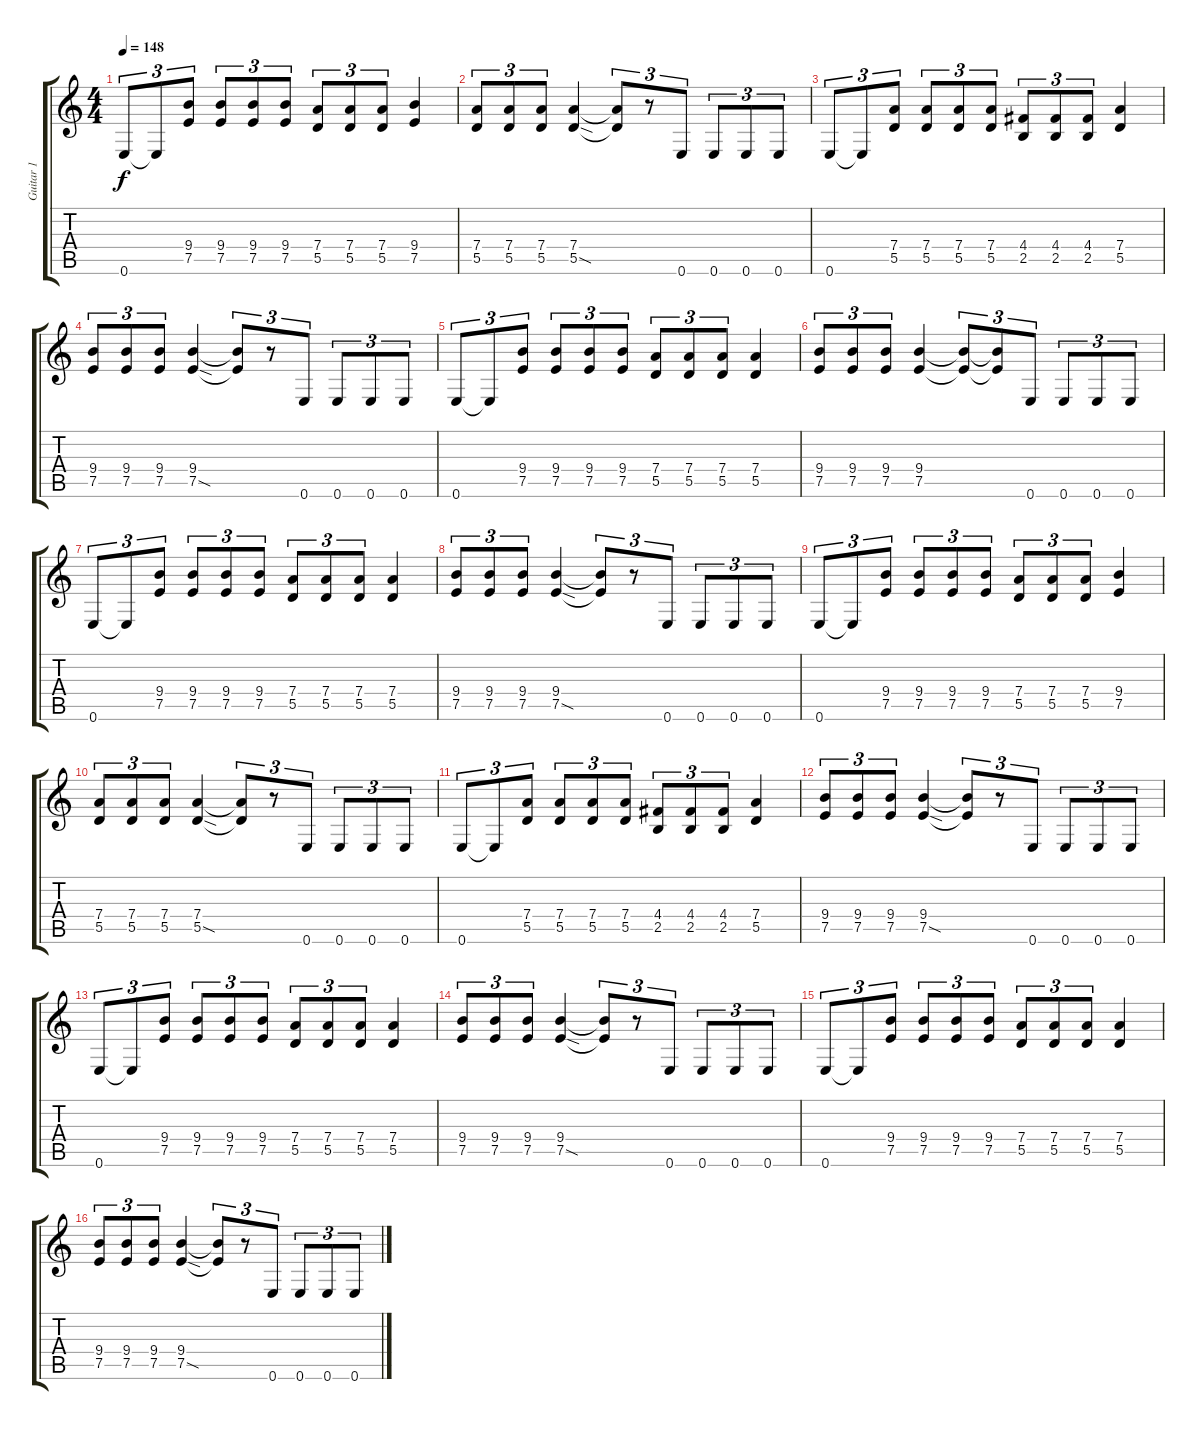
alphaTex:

\track ("Guitar 1" "Guitar 1") {instrument distortionguitar}
\staff {score tabs}
\tuning (E4 B3 G3 D3 A2 E2) {hide}
\ts (4 4)
\tempo 148
\clef g2
\ks c
0.6.8{tu (3 2) dy f} 0.6{t}.8{tu (3 2)} (9.4 7.5).8{tu (3 2)} (9.4 7.5).8{tu (3 2)} (9.4 7.5).8{tu (3 2)} (9.4 7.5).8{tu (3 2)} (7.4 5.5).8{tu (3 2)} (7.4 5.5).8{tu (3 2)} (7.4 5.5).8{tu (3 2)} (9.4 7.5).4 |
(7.4 5.5).8{tu (3 2)} (7.4 5.5).8{tu (3 2)} (7.4 5.5).8{tu (3 2)} (7.4 5.5{sod}).4 (7.4{t} 5.5{t}).8{tu (3 2)} r.8{tu (3 2)} 0.6.8{tu (3 2)} 0.6.8{tu (3 2)} 0.6.8{tu (3 2)} 0.6.8{tu (3 2)} |
0.6.8{tu (3 2)} 0.6{t}.8{tu (3 2)} (7.4 5.5).8{tu (3 2)} (7.4 5.5).8{tu (3 2)} (7.4 5.5).8{tu (3 2)} (7.4 5.5).8{tu (3 2)} (4.4 2.5).8{tu (3 2)} (4.4 2.5).8{tu (3 2)} (4.4 2.5).8{tu (3 2)} (7.4 5.5).4 |
(9.4 7.5).8{tu (3 2)} (9.4 7.5).8{tu (3 2)} (9.4 7.5).8{tu (3 2)} (9.4 7.5{sod}).4 (9.4{t} 7.5{t}).8{tu (3 2)} r.8{tu (3 2)} 0.6.8{tu (3 2)} 0.6.8{tu (3 2)} 0.6.8{tu (3 2)} 0.6.8{tu (3 2)} |
0.6.8{tu (3 2)} 0.6{t}.8{tu (3 2)} (9.4 7.5).8{tu (3 2)} (9.4 7.5).8{tu (3 2)} (9.4 7.5).8{tu (3 2)} (9.4 7.5).8{tu (3 2)} (7.4 5.5).8{tu (3 2)} (7.4 5.5).8{tu (3 2)} (7.4 5.5).8{tu (3 2)} (7.4 5.5).4 |
(9.4 7.5).8{tu (3 2)} (9.4 7.5).8{tu (3 2)} (9.4 7.5).8{tu (3 2)} (9.4 7.5).4 (9.4{t} 7.5{t}).8{tu (3 2)} (9.4{t} 7.5{t}).8{tu (3 2)} 0.6.8{tu (3 2)} 0.6.8{tu (3 2)} 0.6.8{tu (3 2)} 0.6.8{tu (3 2)} |
0.6.8{tu (3 2)} 0.6{t}.8{tu (3 2)} (9.4 7.5).8{tu (3 2)} (9.4 7.5).8{tu (3 2)} (9.4 7.5).8{tu (3 2)} (9.4 7.5).8{tu (3 2)} (7.4 5.5).8{tu (3 2)} (7.4 5.5).8{tu (3 2)} (7.4 5.5).8{tu (3 2)} (7.4 5.5).4 |
(9.4 7.5).8{tu (3 2)} (9.4 7.5).8{tu (3 2)} (9.4 7.5).8{tu (3 2)} (9.4 7.5{sod}).4 (9.4{t} 7.5{t}).8{tu (3 2)} r.8{tu (3 2)} 0.6.8{tu (3 2)} 0.6.8{tu (3 2)} 0.6.8{tu (3 2)} 0.6.8{tu (3 2)} |
0.6.8{tu (3 2)} 0.6{t}.8{tu (3 2)} (9.4 7.5).8{tu (3 2)} (9.4 7.5).8{tu (3 2)} (9.4 7.5).8{tu (3 2)} (9.4 7.5).8{tu (3 2)} (7.4 5.5).8{tu (3 2)} (7.4 5.5).8{tu (3 2)} (7.4 5.5).8{tu (3 2)} (9.4 7.5).4 |
(7.4 5.5).8{tu (3 2)} (7.4 5.5).8{tu (3 2)} (7.4 5.5).8{tu (3 2)} (7.4 5.5{sod}).4 (7.4{t} 5.5{t}).8{tu (3 2)} r.8{tu (3 2)} 0.6.8{tu (3 2)} 0.6.8{tu (3 2)} 0.6.8{tu (3 2)} 0.6.8{tu (3 2)} |
0.6.8{tu (3 2)} 0.6{t}.8{tu (3 2)} (7.4 5.5).8{tu (3 2)} (7.4 5.5).8{tu (3 2)} (7.4 5.5).8{tu (3 2)} (7.4 5.5).8{tu (3 2)} (4.4 2.5).8{tu (3 2)} (4.4 2.5).8{tu (3 2)} (4.4 2.5).8{tu (3 2)} (7.4 5.5).4 |
(9.4 7.5).8{tu (3 2)} (9.4 7.5).8{tu (3 2)} (9.4 7.5).8{tu (3 2)} (9.4 7.5{sod}).4 (9.4{t} 7.5{t}).8{tu (3 2)} r.8{tu (3 2)} 0.6.8{tu (3 2)} 0.6.8{tu (3 2)} 0.6.8{tu (3 2)} 0.6.8{tu (3 2)} |
0.6.8{tu (3 2)} 0.6{t}.8{tu (3 2)} (9.4 7.5).8{tu (3 2)} (9.4 7.5).8{tu (3 2)} (9.4 7.5).8{tu (3 2)} (9.4 7.5).8{tu (3 2)} (7.4 5.5).8{tu (3 2)} (7.4 5.5).8{tu (3 2)} (7.4 5.5).8{tu (3 2)} (7.4 5.5).4 |
(9.4 7.5).8{tu (3 2)} (9.4 7.5).8{tu (3 2)} (9.4 7.5).8{tu (3 2)} (9.4 7.5{sod}).4 (9.4{t} 7.5{t}).8{tu (3 2)} r.8{tu (3 2)} 0.6.8{tu (3 2)} 0.6.8{tu (3 2)} 0.6.8{tu (3 2)} 0.6.8{tu (3 2)} |
0.6.8{tu (3 2)} 0.6{t}.8{tu (3 2)} (9.4 7.5).8{tu (3 2)} (9.4 7.5).8{tu (3 2)} (9.4 7.5).8{tu (3 2)} (9.4 7.5).8{tu (3 2)} (7.4 5.5).8{tu (3 2)} (7.4 5.5).8{tu (3 2)} (7.4 5.5).8{tu (3 2)} (7.4 5.5).4 |
(9.4 7.5).8{tu (3 2)} (9.4 7.5).8{tu (3 2)} (9.4 7.5).8{tu (3 2)} (9.4 7.5{sod}).4 (9.4{t} 7.5{t}).8{tu (3 2)} r.8{tu (3 2)} 0.6.8{tu (3 2)} 0.6.8{tu (3 2)} 0.6.8{tu (3 2)} 0.6.8{tu (3 2)}
